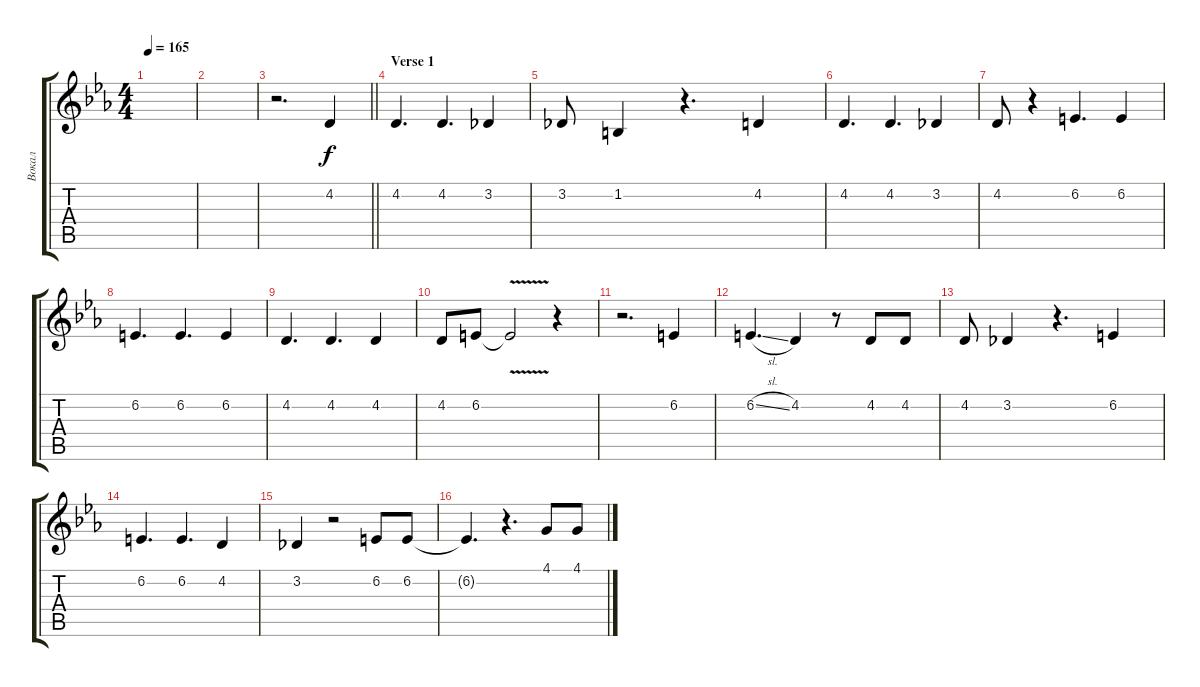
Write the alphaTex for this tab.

\track ("Вокал" "Вокал") {instrument trumpet}
\staff {score tabs}
\tuning (Eb4 Bb3 Gb3 Db3 Ab2 Eb2) {hide}
\ts (4 4)
\tempo 165
\clef g2
\ks cminor
|
|
\barLineRight lightlight
r.2{d} 4.2.4 |
\section ("" "Verse 1")
4.2.4{d} 4.2.4{d} 3.2.4 |
3.2.8 1.2.4 r.4{d} 4.2.4 |
4.2.4{d} 4.2.4{d} 3.2.4 |
4.2.8 r.4 6.2.4{d} 6.2.4 |
6.2.4{d} 6.2.4{d} 6.2.4 |
4.2.4{d} 4.2.4{d} 4.2.4 |
4.2.8 6.2.8 6.2{v t}.2 r.4 |
r.2{d} 6.2.4 |
6.2{sl}.4{d} 4.2.4 r.8 4.2.8 4.2.8 |
4.2.8 3.2.4 r.4{d} 6.2.4 |
6.2.4{d} 6.2.4{d} 4.2.4 |
3.2.4 r.2 6.2.8 6.2.8 |
6.2{t}.4{d} r.4{d} 4.1.8 4.1.8
